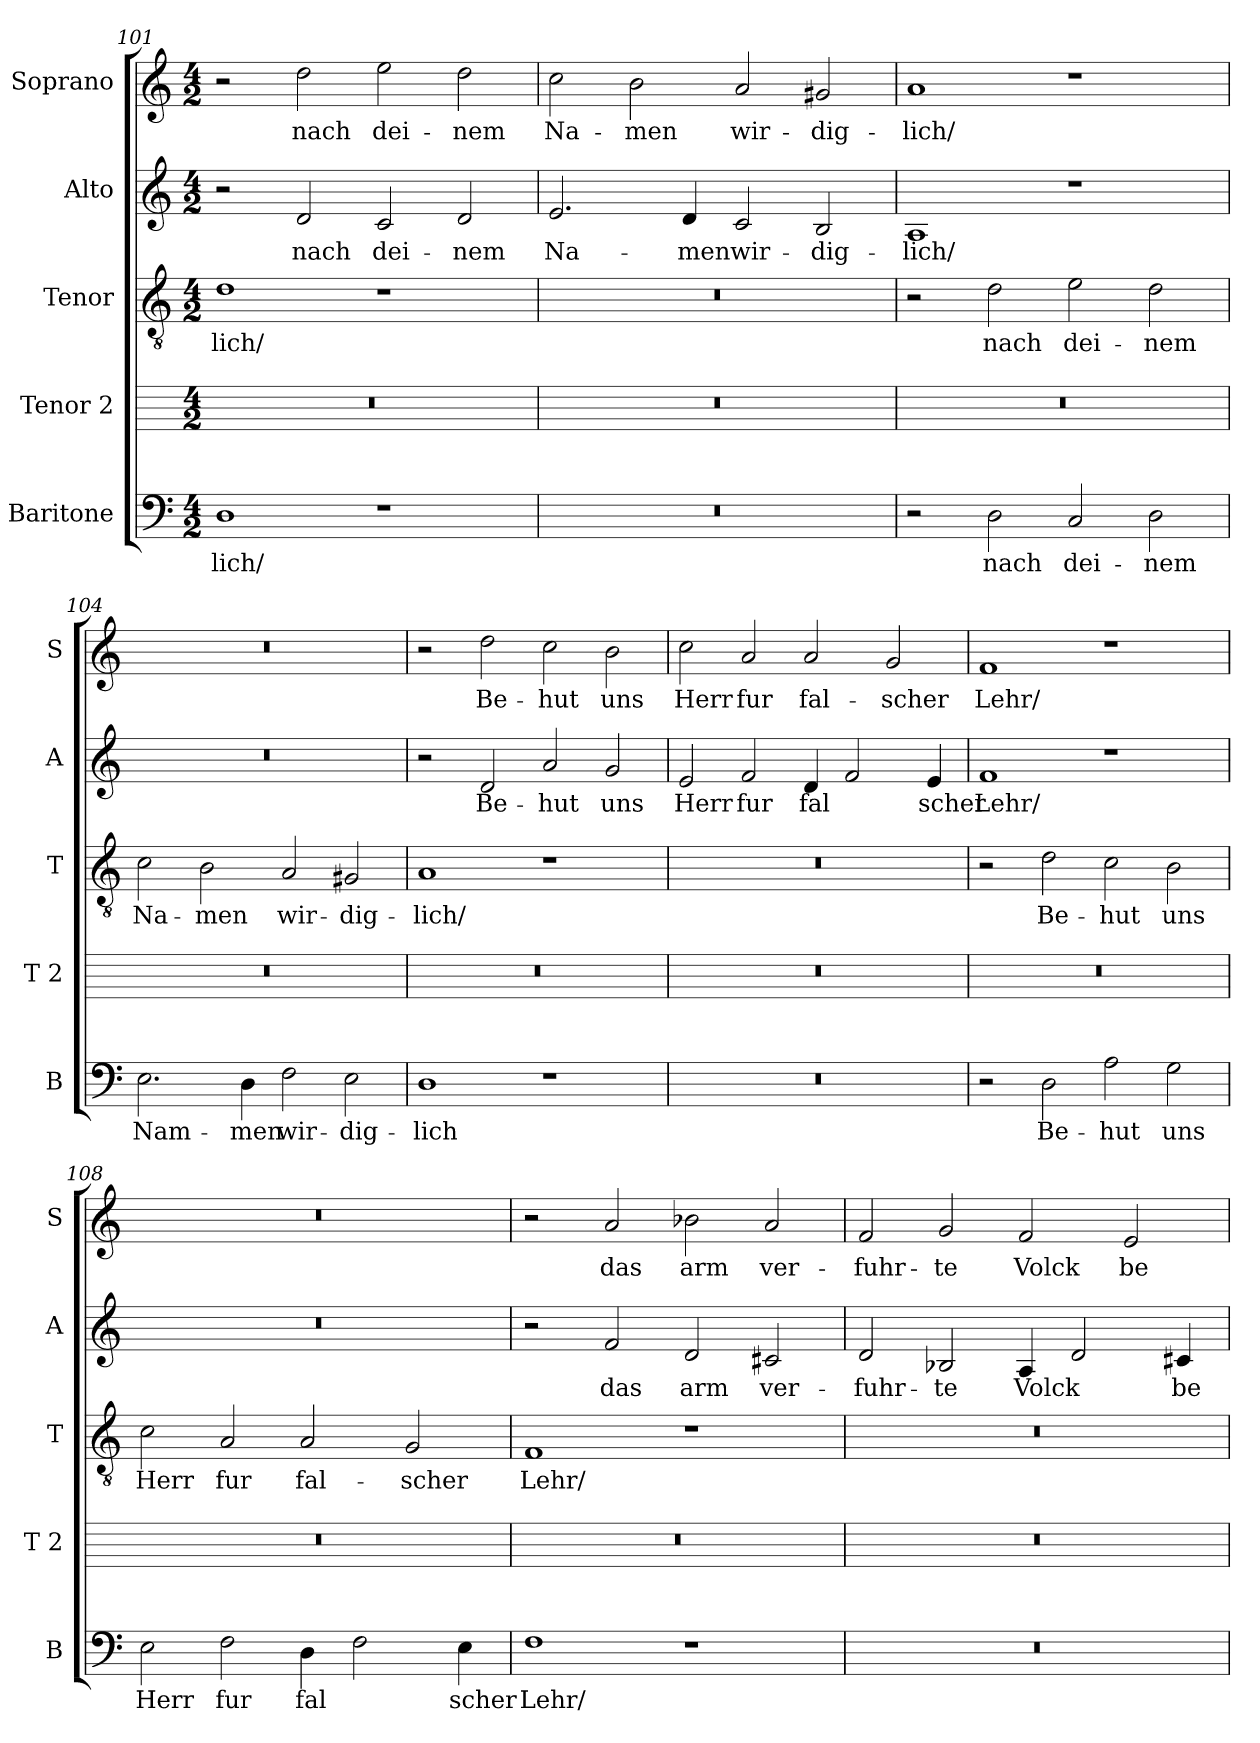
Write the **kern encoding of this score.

**kern	**text	**kern	**kern	**text	**kern	**text	**kern	**text
*part5	*part5	*part4	*part3	*part3	*part2	*part2	*part1	*part1
*staff5	*staff5	*staff4	*staff3	*staff3	*staff2	*staff2	*staff1	*staff1
*I"Baritone	*	*I"Tenor 2	*I"Tenor	*	*I"Alto	*	*I"Soprano	*
*I'B	*	*I'T 2	*I'T	*	*I'A	*	*I'S	*
!!LO:PB:g=z
*clefF4	*	*	*clefGv2	*	*clefG2	*	*clefG2	*
*k[]	*	*k[]	*k[]	*	*k[]	*	*k[]	*
*C:	*	*C:	*C:	*	*C:	*	*C:	*
*M4/2	*	*M4/2	*M4/2	*	*M4/2	*	*M4/2	*
=101	=101	=101	=101	=101	=101	=101	=101	=101
!	!LO:LY:b:cj	!	!	!LO:LY:b:cj	!	!	!	!
1D	-lich/	0r	1d	-lich/	2r	.	2r	.
!	!	!	!	!	!	!LO:LY:b:cj	!	!LO:LY:b:cj
.	.	.	.	.	2d/	nach	2dd\	nach
!	!	!	!	!	!	!LO:LY:b:cj	!	!LO:LY:b:cj
1r	.	.	1r	.	2c/	dei-	2ee\	dei-
!	!	!	!	!	!	!LO:LY:b:cj	!	!LO:LY:b:cj
.	.	.	.	.	2d/	-nem	2dd\	-nem
=102	=102	=102	=102	=102	=102	=102	=102	=102
!	!	!	!	!	!	!LO:LY:b:cj	!	!LO:LY:b:cj
0r	.	0r	0r	.	2.e/	Na-	2cc\	Na-
!	!	!	!	!	!	!	!	!LO:LY:b:cj
.	.	.	.	.	.	.	2b\	-men
!	!	!	!	!	!	!LO:LY:b:cj	!	!
.	.	.	.	.	4d/	-men	.	.
!	!	!	!	!	!	!LO:LY:b:cj	!	!LO:LY:b:cj
.	.	.	.	.	2c/	wir-	2a/	wir-
!	!	!	!	!	!	!LO:LY:b:cj	!	!LO:LY:b:cj
.	.	.	.	.	2B/	-dig-	2g#X/	-dig-
=103	=103	=103	=103	=103	=103	=103	=103	=103
!	!	!	!	!	!	!LO:LY:b:cj	!	!LO:LY:b:cj
2r	.	0r	2r	.	1A	-lich/	1a	-lich/
!	!LO:LY:b:cj	!	!	!LO:LY:b:cj	!	!	!	!
2D\	nach	.	2d\	nach	.	.	.	.
!	!LO:LY:b:cj	!	!	!LO:LY:b:cj	!	!	!	!
2C/	dei-	.	2e\	dei-	1r	.	1r	.
!	!LO:LY:b:cj	!	!	!LO:LY:b:cj	!	!	!	!
2D\	-nem	.	2d\	-nem	.	.	.	.
=104	=104	=104	=104	=104	=104	=104	=104	=104
!	!LO:LY:b:cj	!	!	!LO:LY:b:cj	!	!	!	!
2.E\	Nam-	0r	2c\	Na-	0r	.	0r	.
!	!	!	!	!LO:LY:b:cj	!	!	!	!
.	.	.	2B\	-men	.	.	.	.
!	!LO:LY:b:cj	!	!	!	!	!	!	!
4D\	-men	.	.	.	.	.	.	.
!	!LO:LY:b:cj	!	!	!LO:LY:b:cj	!	!	!	!
2F\	wir-	.	2A/	wir-	.	.	.	.
!	!LO:LY:b:cj	!	!	!LO:LY:b:cj	!	!	!	!
2E\	-dig-	.	2G#X/	-dig-	.	.	.	.
=105	=105	=105	=105	=105	=105	=105	=105	=105
!	!LO:LY:b:cj	!	!	!LO:LY:b:cj	!	!	!	!
1D	-lich	0r	1A	-lich/	2r	.	2r	.
!	!	!	!	!	!	!LO:LY:b:cj	!	!LO:LY:b:cj
.	.	.	.	.	2d/	Be-	2dd\	Be-
!	!	!	!	!	!	!LO:LY:b:cj	!	!LO:LY:b:cj
1r	.	.	1r	.	2a/	-hut	2cc\	-hut
!	!	!	!	!	!	!LO:LY:b:cj	!	!LO:LY:b:cj
.	.	.	.	.	2g/	uns	2b\	uns
=106	=106	=106	=106	=106	=106	=106	=106	=106
!	!	!	!	!	!	!LO:LY:b:cj	!	!LO:LY:b:cj
0r	.	0r	0r	.	2e/	Herr	2cc\	Herr
!	!	!	!	!	!	!LO:LY:b:cj	!	!LO:LY:b:cj
.	.	.	.	.	2f/	fur	2a/	fur
!	!	!	!	!	!	!LO:LY:b:cj	!	!LO:LY:b:cj
.	.	.	.	.	4d/	fal-	2a/	fal-
!	!	!	!	!	!	!LO:LY:b:cj	!	!
.	.	.	.	.	2f/	--	.	.
!	!	!	!	!	!	!	!	!LO:LY:b:cj
.	.	.	.	.	.	.	2g/	-scher
!	!	!	!	!	!	!LO:LY:b:cj	!	!
.	.	.	.	.	4e/	-scher	.	.
!!LO:LB:g=z
=107	=107	=107	=107	=107	=107	=107	=107	=107
!	!	!	!	!	!	!LO:LY:b:cj	!	!LO:LY:b:cj
2r	.	0r	2r	.	1f	Lehr/	1f	Lehr/
!	!LO:LY:b:cj	!	!	!LO:LY:b:cj	!	!	!	!
2D\	Be-	.	2d\	Be-	.	.	.	.
!	!LO:LY:b:cj	!	!	!LO:LY:b:cj	!	!	!	!
2A\	-hut	.	2c\	-hut	1r	.	1r	.
!	!LO:LY:b:cj	!	!	!LO:LY:b:cj	!	!	!	!
2G\	uns	.	2B\	uns	.	.	.	.
=108	=108	=108	=108	=108	=108	=108	=108	=108
!	!LO:LY:b:cj	!	!	!LO:LY:b:cj	!	!	!	!
2E\	Herr	0r	2c\	Herr	0r	.	0r	.
!	!LO:LY:b:cj	!	!	!LO:LY:b:cj	!	!	!	!
2F\	fur	.	2A/	fur	.	.	.	.
!	!LO:LY:b:cj	!	!	!LO:LY:b:cj	!	!	!	!
4D\	fal-	.	2A/	fal-	.	.	.	.
!	!LO:LY:b:cj	!	!	!	!	!	!	!
2F\	--	.	.	.	.	.	.	.
!	!	!	!	!LO:LY:b:cj	!	!	!	!
.	.	.	2G/	-scher	.	.	.	.
!	!LO:LY:b:cj	!	!	!	!	!	!	!
4E\	-scher	.	.	.	.	.	.	.
=109	=109	=109	=109	=109	=109	=109	=109	=109
!	!LO:LY:b:cj	!	!	!LO:LY:b:cj	!	!	!	!
1F	Lehr/	0r	1F	Lehr/	2r	.	2r	.
!	!	!	!	!	!	!LO:LY:b:cj	!	!LO:LY:b:cj
.	.	.	.	.	2f/	das	2a/	das
!	!	!	!	!	!	!LO:LY:b:cj	!	!LO:LY:b:cj
1r	.	.	1r	.	2d/	arm	2b-X\	arm
!	!	!	!	!	!	!LO:LY:b:cj	!	!LO:LY:b:cj
.	.	.	.	.	2c#X/	ver-	2a/	ver-
=110	=110	=110	=110	=110	=110	=110	=110	=110
!	!	!	!	!	!	!LO:LY:b:cj	!	!LO:LY:b:cj
0r	.	0r	0r	.	2d/	-fuhr-	2f/	-fuhr-
!	!	!	!	!	!	!LO:LY:b:cj	!	!LO:LY:b:cj
.	.	.	.	.	2B-X/	-te	2g/	-te
!	!	!	!	!	!	!LO:LY:b:cj	!	!LO:LY:b:cj
.	.	.	.	.	4A/	Volck	2f/	Volck
!	!	!	!	!	!	!LO:LY:b:cj	!	!
.	.	.	.	.	2d/	.	.	.
!	!	!	!	!	!	!	!	!LO:LY:b:cj
.	.	.	.	.	.	.	2e/	be-
!	!	!	!	!	!	!LO:LY:b:cj	!	!
.	.	.	.	.	4c#X/	be-	.	.
=	=	=	=	=	=	=	=	=
*-	*-	*-	*-	*-	*-	*-	*-	*-
